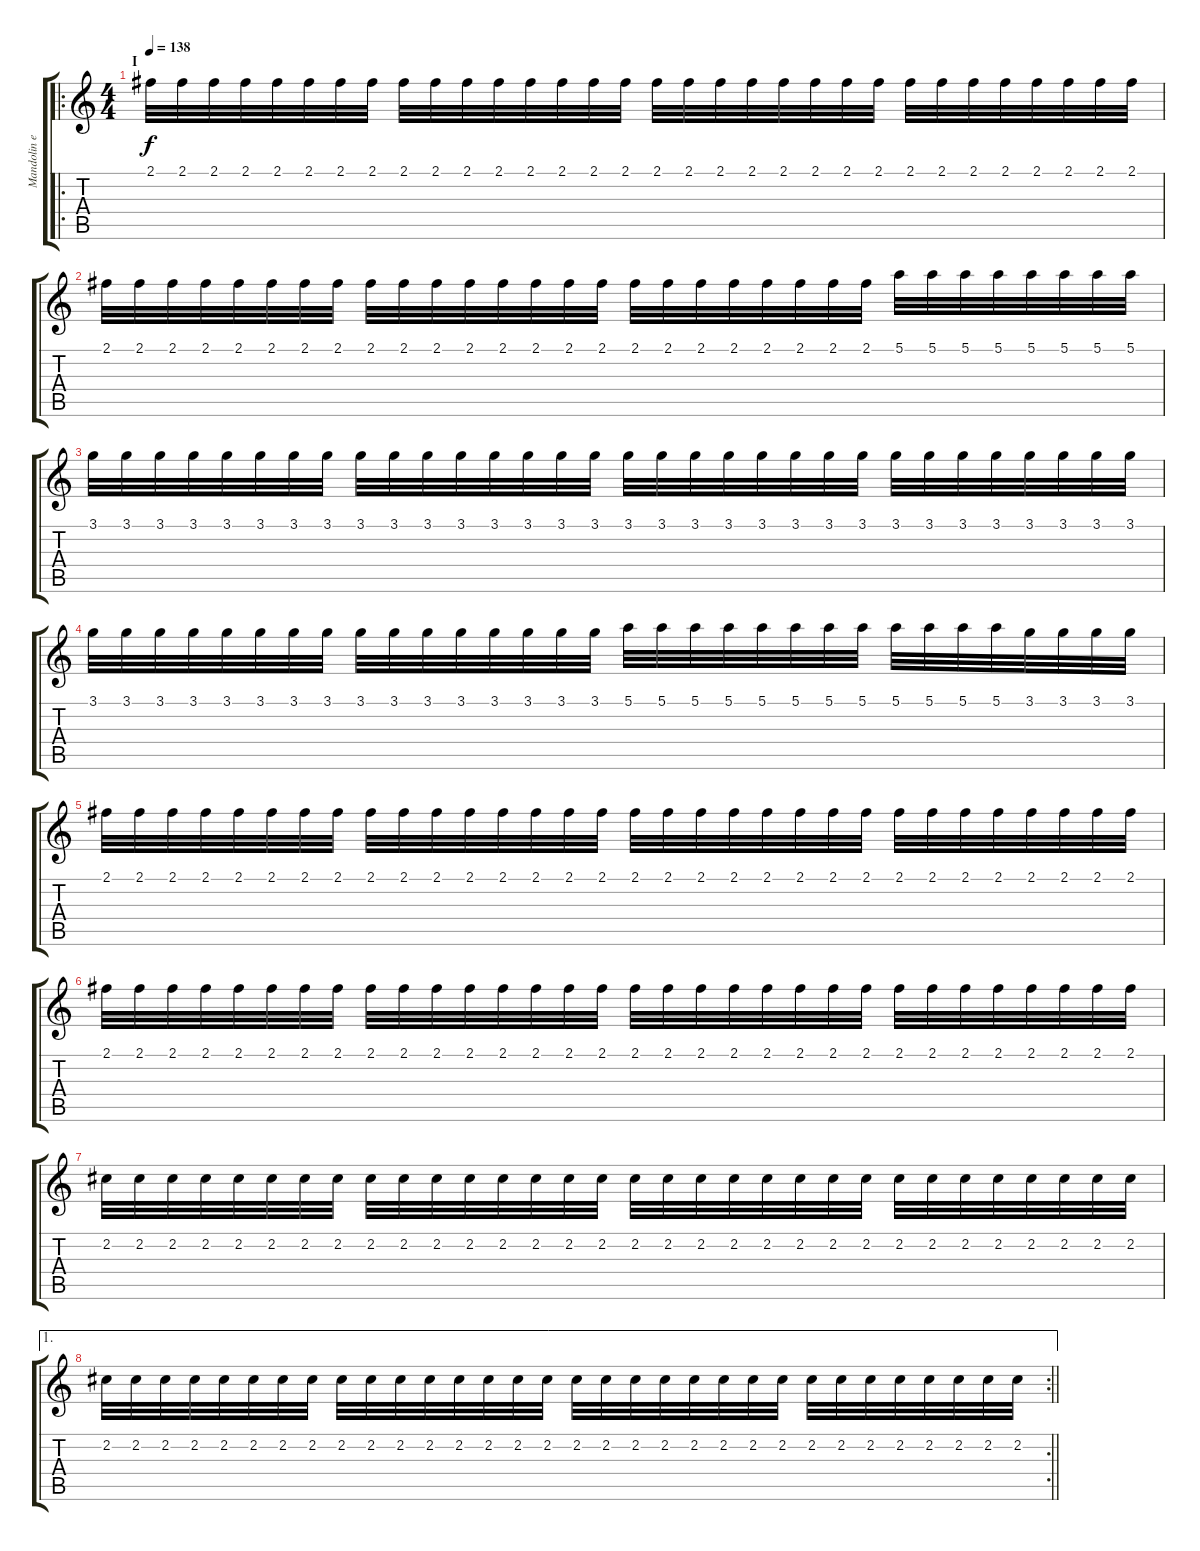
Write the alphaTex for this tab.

\track ("Mandolin effect" "Mandolin e") {instrument acousticguitarsteel}
\staff {score tabs}
\tuning (E4 B3 G3 D3 A2 E2) {hide}
\ro
\ts (4 4)
\section ("" "I")
\tempo 138
\clef g2
\ks c
2.1.32{dy f} 2.1.32 2.1.32 2.1.32 2.1.32 2.1.32 2.1.32 2.1.32 2.1.32 2.1.32 2.1.32 2.1.32 2.1.32 2.1.32 2.1.32 2.1.32 2.1.32 2.1.32 2.1.32 2.1.32 2.1.32 2.1.32 2.1.32 2.1.32 2.1.32 2.1.32 2.1.32 2.1.32 2.1.32 2.1.32 2.1.32 2.1.32 |
2.1.32 2.1.32 2.1.32 2.1.32 2.1.32 2.1.32 2.1.32 2.1.32 2.1.32 2.1.32 2.1.32 2.1.32 2.1.32 2.1.32 2.1.32 2.1.32 2.1.32 2.1.32 2.1.32 2.1.32 2.1.32 2.1.32 2.1.32 2.1.32 5.1.32 5.1.32 5.1.32 5.1.32 5.1.32 5.1.32 5.1.32 5.1.32 |
3.1.32 3.1.32 3.1.32 3.1.32 3.1.32 3.1.32 3.1.32 3.1.32 3.1.32 3.1.32 3.1.32 3.1.32 3.1.32 3.1.32 3.1.32 3.1.32 3.1.32 3.1.32 3.1.32 3.1.32 3.1.32 3.1.32 3.1.32 3.1.32 3.1.32 3.1.32 3.1.32 3.1.32 3.1.32 3.1.32 3.1.32 3.1.32 |
3.1.32 3.1.32 3.1.32 3.1.32 3.1.32 3.1.32 3.1.32 3.1.32 3.1.32 3.1.32 3.1.32 3.1.32 3.1.32 3.1.32 3.1.32 3.1.32 5.1.32 5.1.32 5.1.32 5.1.32 5.1.32 5.1.32 5.1.32 5.1.32 5.1.32 5.1.32 5.1.32 5.1.32 3.1.32 3.1.32 3.1.32 3.1.32 |
2.1.32 2.1.32 2.1.32 2.1.32 2.1.32 2.1.32 2.1.32 2.1.32 2.1.32 2.1.32 2.1.32 2.1.32 2.1.32 2.1.32 2.1.32 2.1.32 2.1.32 2.1.32 2.1.32 2.1.32 2.1.32 2.1.32 2.1.32 2.1.32 2.1.32 2.1.32 2.1.32 2.1.32 2.1.32 2.1.32 2.1.32 2.1.32 |
2.1.32 2.1.32 2.1.32 2.1.32 2.1.32 2.1.32 2.1.32 2.1.32 2.1.32 2.1.32 2.1.32 2.1.32 2.1.32 2.1.32 2.1.32 2.1.32 2.1.32 2.1.32 2.1.32 2.1.32 2.1.32 2.1.32 2.1.32 2.1.32 2.1.32 2.1.32 2.1.32 2.1.32 2.1.32 2.1.32 2.1.32 2.1.32 |
2.2.32 2.2.32 2.2.32 2.2.32 2.2.32 2.2.32 2.2.32 2.2.32 2.2.32 2.2.32 2.2.32 2.2.32 2.2.32 2.2.32 2.2.32 2.2.32 2.2.32 2.2.32 2.2.32 2.2.32 2.2.32 2.2.32 2.2.32 2.2.32 2.2.32 2.2.32 2.2.32 2.2.32 2.2.32 2.2.32 2.2.32 2.2.32 |
\ae 1
\rc 2
\barLineRight lightlight
2.2.32 2.2.32 2.2.32 2.2.32 2.2.32 2.2.32 2.2.32 2.2.32 2.2.32 2.2.32 2.2.32 2.2.32 2.2.32 2.2.32 2.2.32 2.2.32 2.2.32 2.2.32 2.2.32 2.2.32 2.2.32 2.2.32 2.2.32 2.2.32 2.2.32 2.2.32 2.2.32 2.2.32 2.2.32 2.2.32 2.2.32 2.2.32
